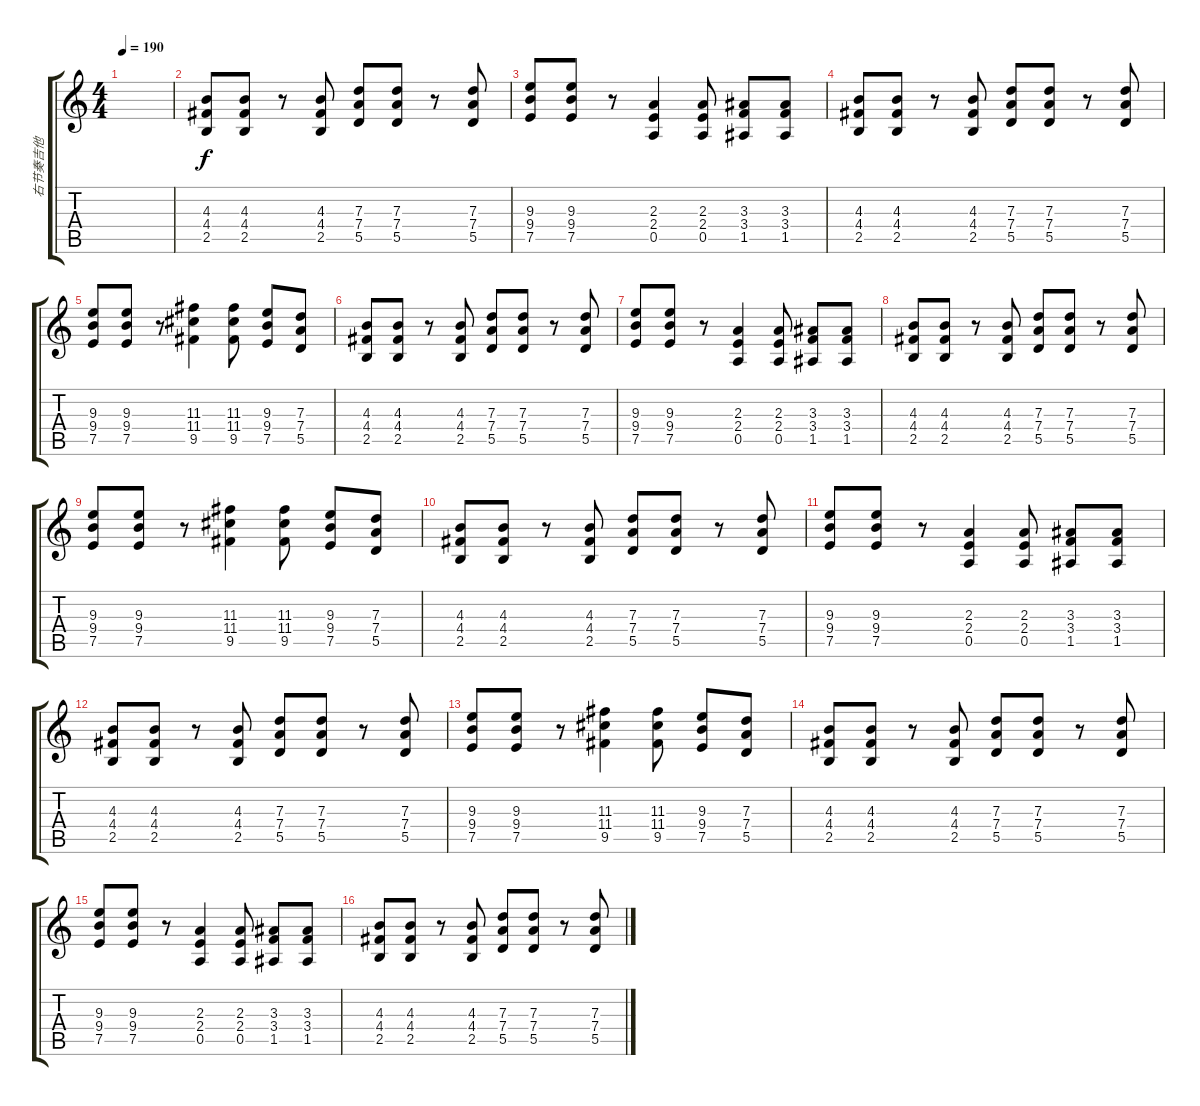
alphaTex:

\track ("右节奏吉他" "右节奏吉他") {instrument distortionguitar}
\staff {score tabs}
\tuning (E4 B3 G3 D3 A2 E2) {hide}
\ts (4 4)
\tempo 190
\clef g2
\ks c
|
(4.3 4.4 2.5).8 (4.3 4.4 2.5).8 r.8 (4.3 4.4 2.5).8 (7.3 7.4 5.5).8 (7.3 7.4 5.5).8 r.8 (7.3 7.4 5.5).8 |
(9.3 9.4 7.5).8 (9.3 9.4 7.5).8 r.8 (2.3 2.4 0.5).4 (2.3 2.4 0.5).8 (3.3 3.4 1.5).8 (3.3 3.4 1.5).8 |
(4.3 4.4 2.5).8 (4.3 4.4 2.5).8 r.8 (4.3 4.4 2.5).8 (7.3 7.4 5.5).8 (7.3 7.4 5.5).8 r.8 (7.3 7.4 5.5).8 |
(9.3 9.4 7.5).8 (9.3 9.4 7.5).8 r.8 (11.3 11.4 9.5).4 (11.3 11.4 9.5).8 (9.3 9.4 7.5).8 (7.3 7.4 5.5).8 |
(4.3 4.4 2.5).8 (4.3 4.4 2.5).8 r.8 (4.3 4.4 2.5).8 (7.3 7.4 5.5).8 (7.3 7.4 5.5).8 r.8 (7.3 7.4 5.5).8 |
(9.3 9.4 7.5).8 (9.3 9.4 7.5).8 r.8 (2.3 2.4 0.5).4 (2.3 2.4 0.5).8 (3.3 3.4 1.5).8 (3.3 3.4 1.5).8 |
(4.3 4.4 2.5).8 (4.3 4.4 2.5).8 r.8 (4.3 4.4 2.5).8 (7.3 7.4 5.5).8 (7.3 7.4 5.5).8 r.8 (7.3 7.4 5.5).8 |
(9.3 9.4 7.5).8 (9.3 9.4 7.5).8 r.8 (11.3 11.4 9.5).4 (11.3 11.4 9.5).8 (9.3 9.4 7.5).8 (7.3 7.4 5.5).8 |
(4.3 4.4 2.5).8 (4.3 4.4 2.5).8 r.8 (4.3 4.4 2.5).8 (7.3 7.4 5.5).8 (7.3 7.4 5.5).8 r.8 (7.3 7.4 5.5).8 |
(9.3 9.4 7.5).8 (9.3 9.4 7.5).8 r.8 (2.3 2.4 0.5).4 (2.3 2.4 0.5).8 (3.3 3.4 1.5).8 (3.3 3.4 1.5).8 |
(4.3 4.4 2.5).8 (4.3 4.4 2.5).8 r.8 (4.3 4.4 2.5).8 (7.3 7.4 5.5).8 (7.3 7.4 5.5).8 r.8 (7.3 7.4 5.5).8 |
(9.3 9.4 7.5).8 (9.3 9.4 7.5).8 r.8 (11.3 11.4 9.5).4 (11.3 11.4 9.5).8 (9.3 9.4 7.5).8 (7.3 7.4 5.5).8 |
(4.3 4.4 2.5).8 (4.3 4.4 2.5).8 r.8 (4.3 4.4 2.5).8 (7.3 7.4 5.5).8 (7.3 7.4 5.5).8 r.8 (7.3 7.4 5.5).8 |
(9.3 9.4 7.5).8 (9.3 9.4 7.5).8 r.8 (2.3 2.4 0.5).4 (2.3 2.4 0.5).8 (3.3 3.4 1.5).8 (3.3 3.4 1.5).8 |
(4.3 4.4 2.5).8 (4.3 4.4 2.5).8 r.8 (4.3 4.4 2.5).8 (7.3 7.4 5.5).8 (7.3 7.4 5.5).8 r.8 (7.3 7.4 5.5).8
